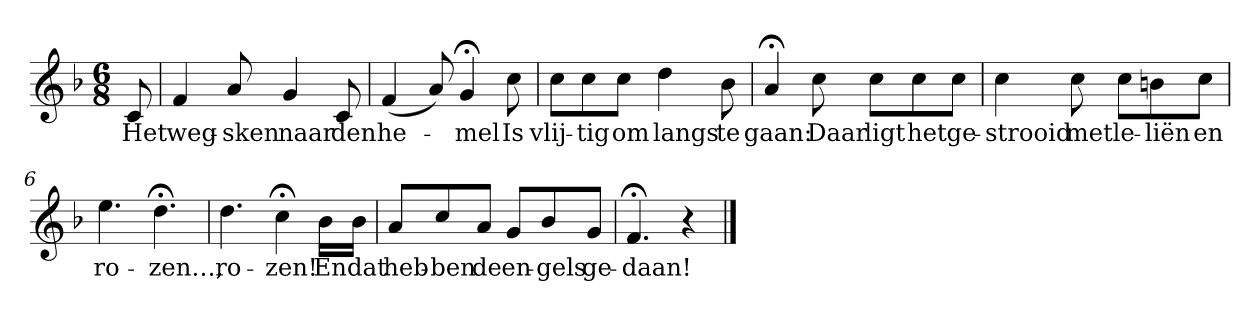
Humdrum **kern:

**kern	**text
*part1	*part1
*staff1	*staff1
*clefG2	*
*k[b-]	*
*F:	*
*M6/8	*
*MM120	*
=	=
8c	Het
=1	=1
4f	weg-
8a	-sken
4g	naar
8c	den
=2	=2
(4f	he-
8a)	.
4g;<	-mel
8cc	Is
=3	=3
8cc\L	vlij-
8cc\	-tig
8cc\J	om
4dd	langs
8b-	te
=4	=4
4a;<	gaan:
8cc	Daar
8cc\L	ligt
8cc\	het
8cc\J	ge-
=5	=5
4cc	-strooid
8cc	met
8cc\L	le-
8bn\	-liën
8cc\J	en
=6	=6
4.ee	ro-
4.dd;<	-zen…,
=7	=7
4.dd	ro-
4cc;<	-zen!
16b-\LL	En
16b-\JJ	dat
=8	=8
8a/L	heb-
8cc/	-ben
8a/J	de
8g/L	en-
8b-/	-gels
8g/J	ge-
=9	=9
4.f;<	-daan!
4r	.
==	==
*-	*-
